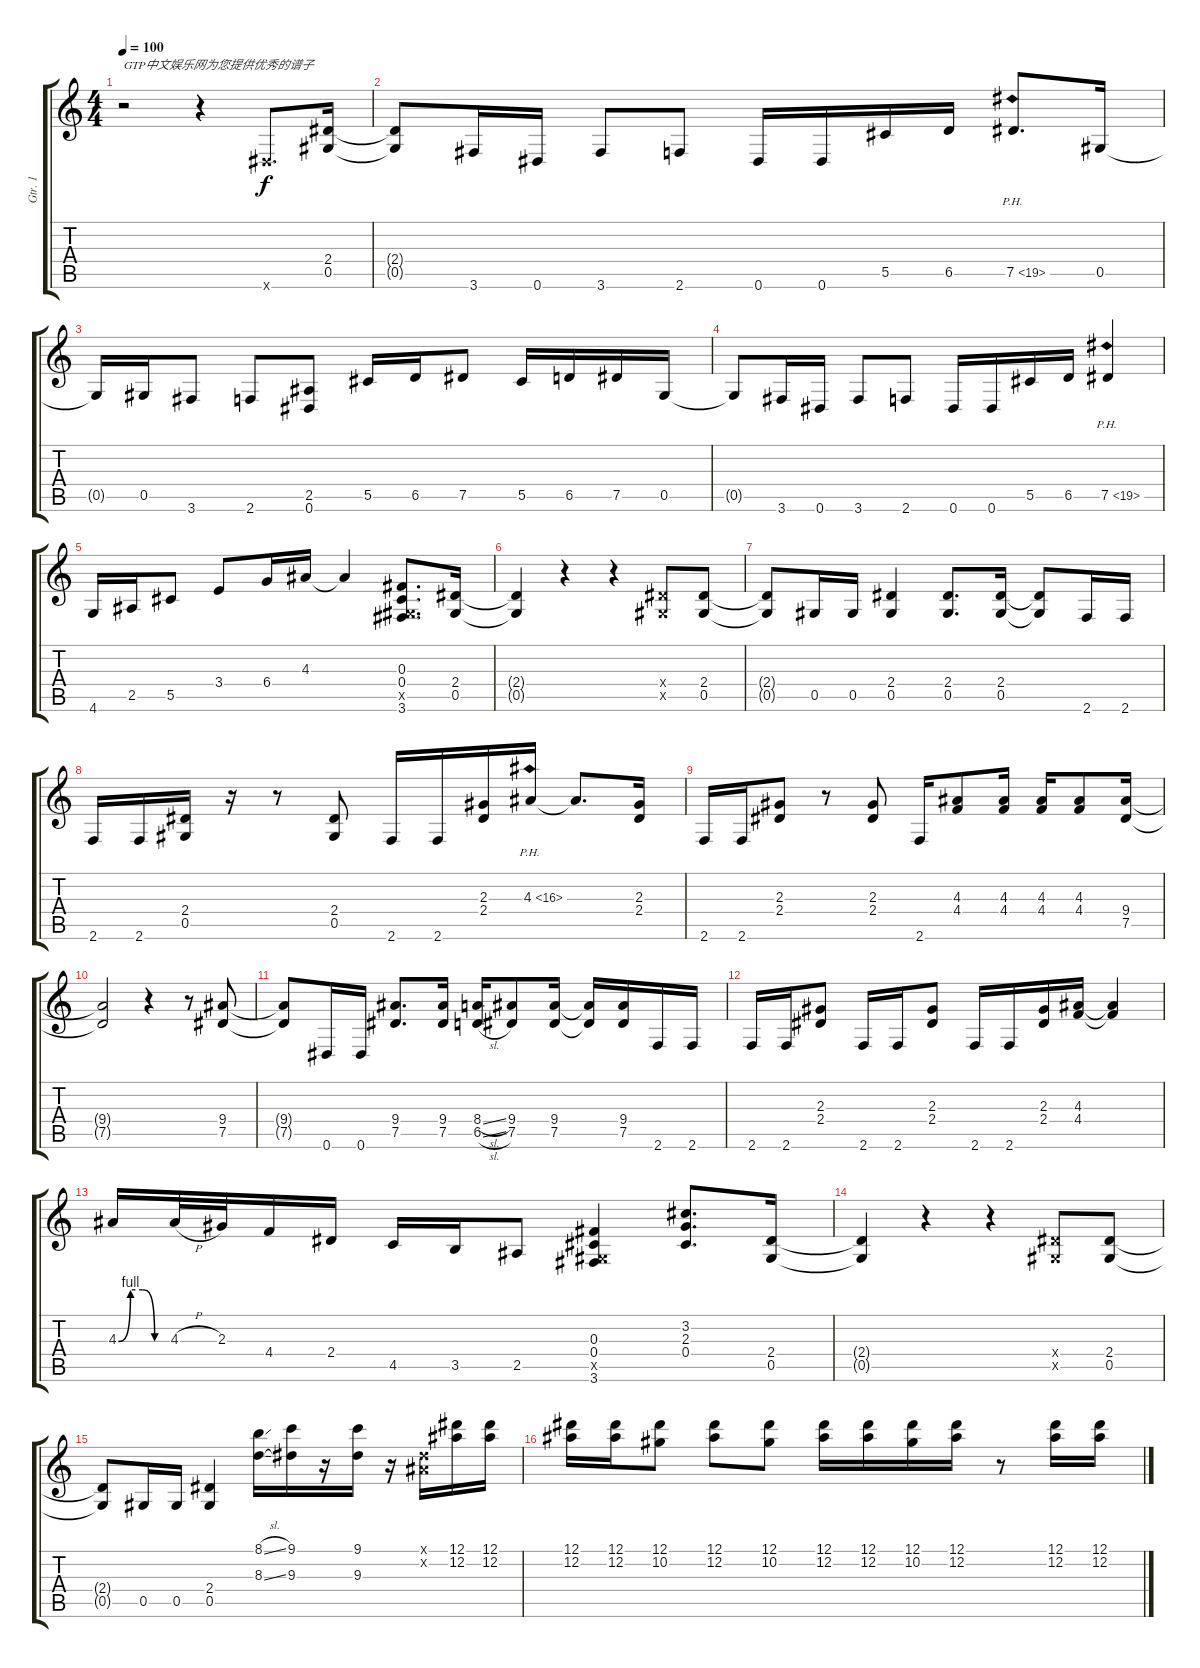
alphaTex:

\track ("Gtr. 1" "Gtr. 1") {instrument distortionguitar}
\staff {score tabs}
\tuning (Eb4 Bb3 Gb3 Db3 Ab2 Eb2) {hide}
\ts (4 4)
\tempo 100
\clef g2
\ks c
r.2{txt "GTP中文娱乐网为您提供优秀的谱子" dy f instrument distortionguitar} r.4 0.6{x}.8{d} (2.4 0.5).16 |
(2.4{t} 0.5{t}).8 3.6.16 0.6.16 3.6.8 2.6.8 0.6.16 0.6.16 5.5.16 6.5.16 7.5{ph 12}.8{d} 0.5.16 |
0.5{t}.16 0.5.16 3.6.8 2.6.8 (2.5 0.6).8 5.5.16 6.5.16 7.5.8 5.5.16 6.5.16 7.5.16 0.5.16 |
0.5{t}.8 3.6.16 0.6.16 3.6.8 2.6.8 0.6.16 0.6.16 5.5.16 6.5.16 7.5{ph 12}.4 |
4.6.16 2.5.16 5.5.8 3.4.8 6.4.16 4.3.16 4.3{t}.4 (0.3 0.4 0.5{x} 3.6).8{d} (2.4 0.5).16 |
(2.4{t} 0.5{t}).4 r.4 r.4 (2.4{x} 0.5{x}).8 (2.4 0.5).8 |
(2.4{t} 0.5{t}).8 0.5.16 0.5.16 (2.4 0.5).4 (2.4 0.5).8{d} (2.4 0.5).16 (2.4{t} 0.5{t}).8 2.6.16 2.6.16 |
2.6.16 2.6.16 (2.4 0.5).16 r.16 r.8 (2.4 0.5).8 2.6.16 2.6.16 (2.3 2.4).16 4.3{ph 12}.16 4.3{t}.8{d} (2.3 2.4).16 |
2.6.16 2.6.16 (2.3 2.4).8 r.8 (2.3 2.4).8 2.6.16 (4.3 4.4).8 (4.3 4.4).16 (4.3 4.4).16 (4.3 4.4).8 (9.4 7.5).16 |
(9.4{t} 7.5{t}).2 r.4 r.8 (9.4 7.5).8 |
(9.4{t} 7.5{t}).8 0.6.16 0.6.16 (9.4 7.5).8{d} (9.4 7.5).16 (8.4{sl} 6.5{sl}).16 (9.4 7.5).8 (9.4 7.5).16 (9.4{t} 7.5{t}).16 (9.4 7.5).16 2.6.16 2.6.16 |
2.6.16 2.6.16 (2.3 2.4).8 2.6.16 2.6.16 (2.3 2.4).8 2.6.16 2.6.16 (2.3 2.4).16 (4.3 4.4).16 (4.3{t} 4.4{t}).4 |
4.3{be (custom 0 0 15 4 30 4 45 0 60 0)}.16 4.3{h}.32 2.3.32 4.4.16 2.4.16 4.5.16 3.5.16 2.5.8 (0.3 0.4 0.5{x} 3.6).4 (3.2 2.3 0.4).8{d} (2.4 0.5).16 |
(2.4{t} 0.5{t}).4 r.4 r.4 (2.4{x} 0.5{x}).8 (2.4 0.5).8 |
(2.4{t} 0.5{t}).8 0.5.16 0.5.16 (2.4 0.5).4 (8.1{sl} 8.3{sl}).16 (9.1 9.3).16 r.16 (9.1 9.3).16 r.16 (0.1{x} 0.2{x}).16 (12.1 12.2).16 (12.1 12.2).16 |
(12.1 12.2).16 (12.1 12.2).16 (12.1 10.2).8 (12.1 12.2).8 (12.1 10.2).8 (12.1 12.2).16 (12.1 12.2).16 (12.1 10.2).16 (12.1 12.2).16 r.8 (12.1 12.2).16 (12.1 12.2).16
